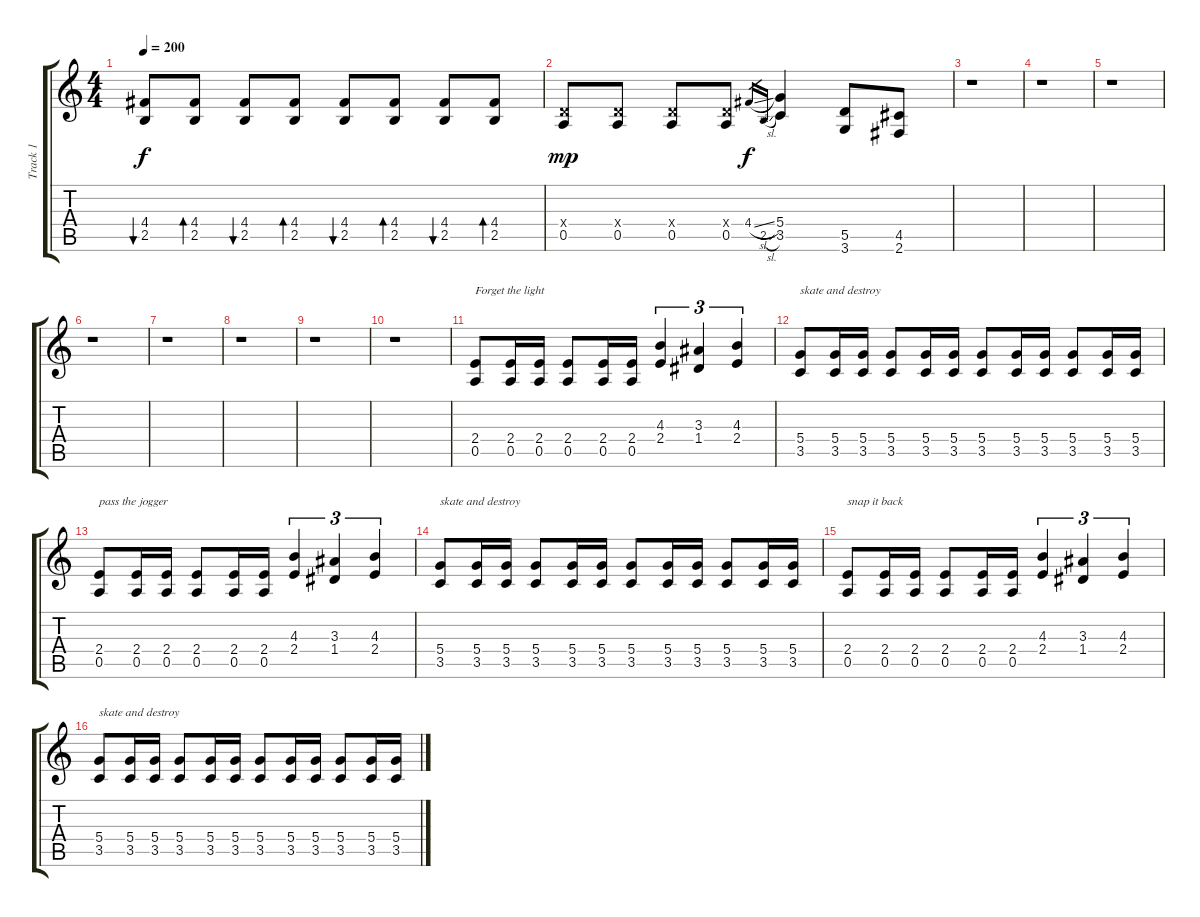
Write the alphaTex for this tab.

\track ("Track 1" "Track 1") {instrument distortionguitar}
\staff {score tabs}
\tuning (E4 B3 G3 D3 A2 E2) {hide}
\ts (4 4)
\tempo 200
\clef g2
\ks c
(4.4 2.5).8{bu 60 dy f instrument distortionguitar} (4.4 2.5).8{bd 60} (4.4 2.5).8{bu 60} (4.4 2.5).8{bd 60} (4.4 2.5).8{bu 60} (4.4 2.5).8{bd 60} (4.4 2.5).8{bu 60} (4.4 2.5).8{bd 60} |
(0.4{x} 0.5).8{dy mp} (0.4{x} 0.5).8 (0.4{x} 0.5).8 (0.4{x} 0.5).8 4.4{sl}.16{gr dy f} 2.5{sl}.16{gr} (5.4 3.5).4 (5.5 3.6).8 (4.5 2.6).8 |
r.1 |
r.1 |
r.1 |
r.1 |
r.1 |
r.1 |
r.1 |
r.1 |
(2.4 0.5).8{txt "Forget the light"} (2.4 0.5).16 (2.4 0.5).16 (2.4 0.5).8 (2.4 0.5).16 (2.4 0.5).16 (4.3 2.4).4{tu (3 2)} (3.3 1.4).4{tu (3 2)} (4.3 2.4).4{tu (3 2)} |
(5.4 3.5).8{txt "skate and destroy"} (5.4 3.5).16 (5.4 3.5).16 (5.4 3.5).8 (5.4 3.5).16 (5.4 3.5).16 (5.4 3.5).8 (5.4 3.5).16 (5.4 3.5).16 (5.4 3.5).8 (5.4 3.5).16 (5.4 3.5).16 |
(2.4 0.5).8{txt "pass the jogger"} (2.4 0.5).16 (2.4 0.5).16 (2.4 0.5).8 (2.4 0.5).16 (2.4 0.5).16 (4.3 2.4).4{tu (3 2)} (3.3 1.4).4{tu (3 2)} (4.3 2.4).4{tu (3 2)} |
(5.4 3.5).8{txt "skate and destroy"} (5.4 3.5).16 (5.4 3.5).16 (5.4 3.5).8 (5.4 3.5).16 (5.4 3.5).16 (5.4 3.5).8 (5.4 3.5).16 (5.4 3.5).16 (5.4 3.5).8 (5.4 3.5).16 (5.4 3.5).16 |
(2.4 0.5).8{txt "snap it back"} (2.4 0.5).16 (2.4 0.5).16 (2.4 0.5).8 (2.4 0.5).16 (2.4 0.5).16 (4.3 2.4).4{tu (3 2)} (3.3 1.4).4{tu (3 2)} (4.3 2.4).4{tu (3 2)} |
(5.4 3.5).8{txt "skate and destroy"} (5.4 3.5).16 (5.4 3.5).16 (5.4 3.5).8 (5.4 3.5).16 (5.4 3.5).16 (5.4 3.5).8 (5.4 3.5).16 (5.4 3.5).16 (5.4 3.5).8 (5.4 3.5).16 (5.4 3.5).16
